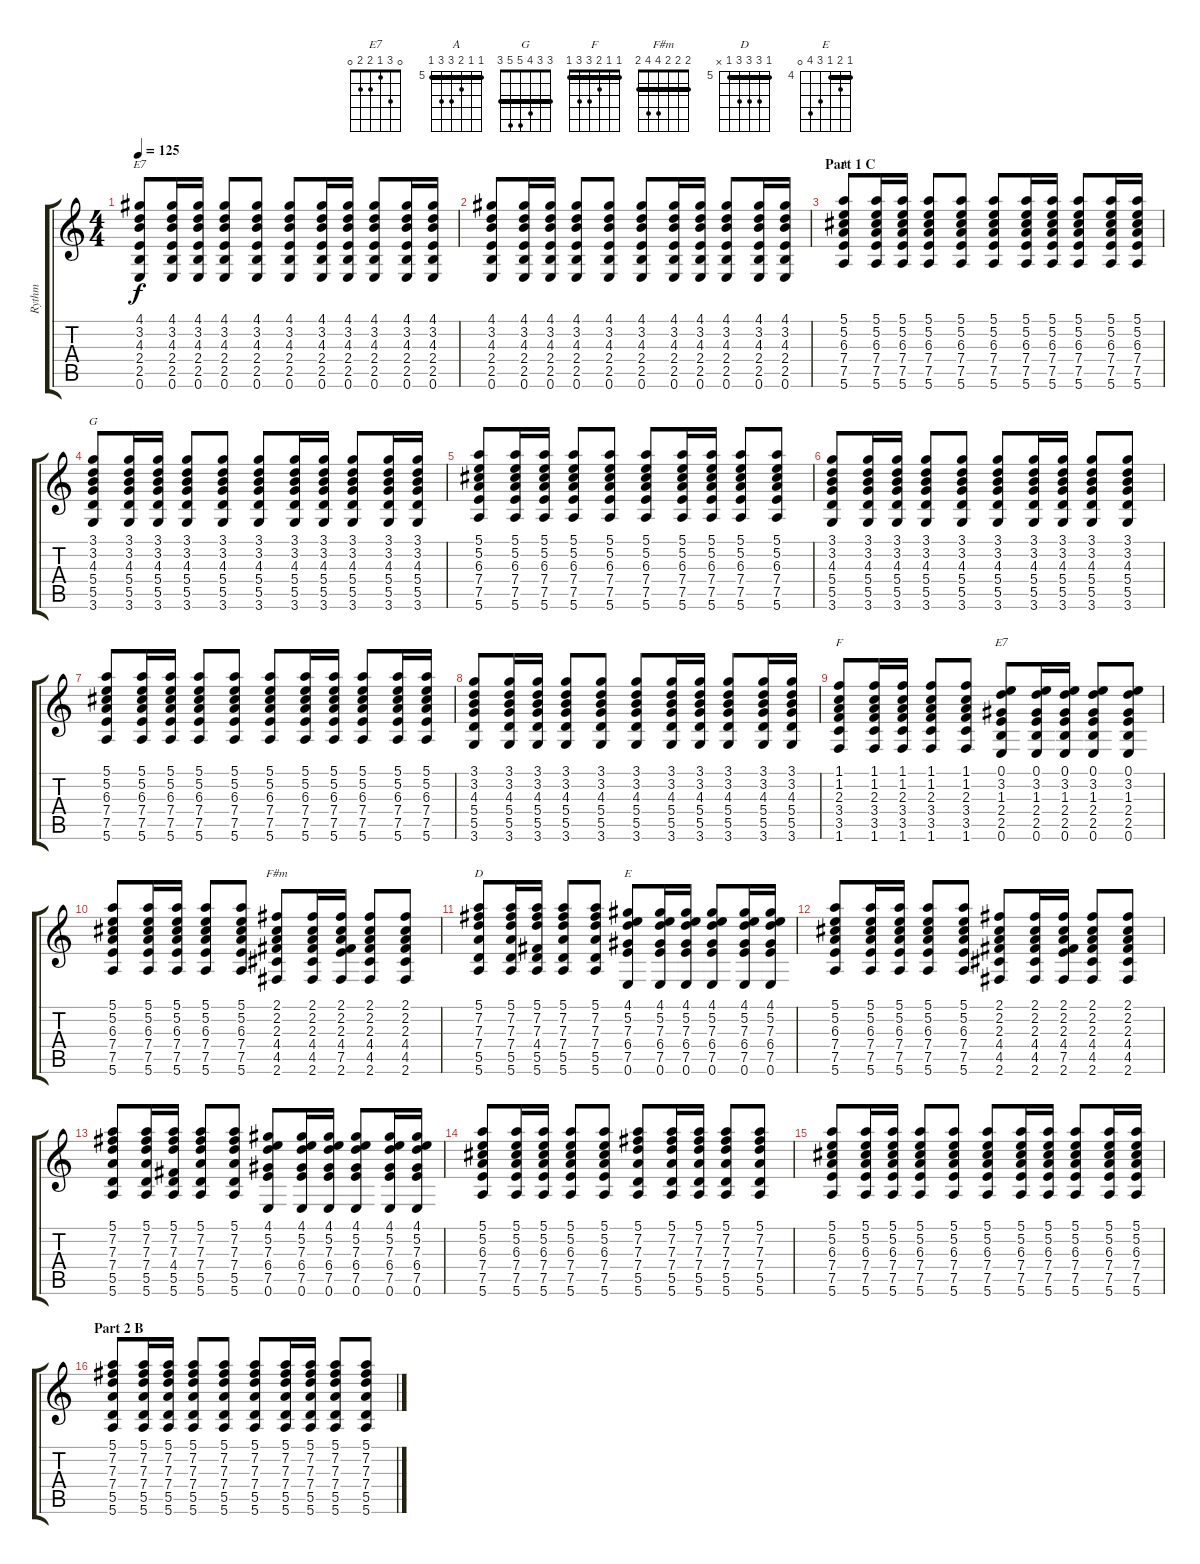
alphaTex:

\track ("Rythm" "Rythm") {instrument acousticguitarsteel}
\staff {score tabs}
\tuning (E4 B3 G3 D3 A2 E2) {hide}
\chord ("E7" 4 3 4 2 2 0) {barre 2}
\chord ("A" 5 5 6 7 7 5) {firstfret 5 barre 5}
\chord ("G" 3 3 4 5 5 3) {barre 3}
\chord ("F" 1 1 2 3 3 1) {barre 1}
\chord ("E7" 0 3 1 2 2 0)
\chord ("F#m" 2 2 2 4 4 2) {barre 2}
\chord ("D" 5 7 7 7 5 x) {firstfret 5 barre 5}
\chord ("E" 4 5 4 6 7 0) {firstfret 4 barre 4}
\ts (4 4)
\tempo 125
\clef g2
\ks c
(4.1 3.2 4.3 2.4 2.5 0.6).8{ch "E7" dy f} (4.1 3.2 4.3 2.4 2.5 0.6).16 (4.1 3.2 4.3 2.4 2.5 0.6).16 (4.1 3.2 4.3 2.4 2.5 0.6).8 (4.1 3.2 4.3 2.4 2.5 0.6).8 (4.1 3.2 4.3 2.4 2.5 0.6).8 (4.1 3.2 4.3 2.4 2.5 0.6).16 (4.1 3.2 4.3 2.4 2.5 0.6).16 (4.1 3.2 4.3 2.4 2.5 0.6).8 (4.1 3.2 4.3 2.4 2.5 0.6).16 (4.1 3.2 4.3 2.4 2.5 0.6).16 |
(4.1 3.2 4.3 2.4 2.5 0.6).8 (4.1 3.2 4.3 2.4 2.5 0.6).16 (4.1 3.2 4.3 2.4 2.5 0.6).16 (4.1 3.2 4.3 2.4 2.5 0.6).8 (4.1 3.2 4.3 2.4 2.5 0.6).8 (4.1 3.2 4.3 2.4 2.5 0.6).8 (4.1 3.2 4.3 2.4 2.5 0.6).16 (4.1 3.2 4.3 2.4 2.5 0.6).16 (4.1 3.2 4.3 2.4 2.5 0.6).8 (4.1 3.2 4.3 2.4 2.5 0.6).16 (4.1 3.2 4.3 2.4 2.5 0.6).16 |
\section ("" "Part 1 C")
(5.1 5.2 6.3 7.4 7.5 5.6).8{ch "A"} (5.1 5.2 6.3 7.4 7.5 5.6).16 (5.1 5.2 6.3 7.4 7.5 5.6).16 (5.1 5.2 6.3 7.4 7.5 5.6).8 (5.1 5.2 6.3 7.4 7.5 5.6).8 (5.1 5.2 6.3 7.4 7.5 5.6).8 (5.1 5.2 6.3 7.4 7.5 5.6).16 (5.1 5.2 6.3 7.4 7.5 5.6).16 (5.1 5.2 6.3 7.4 7.5 5.6).8 (5.1 5.2 6.3 7.4 7.5 5.6).16 (5.1 5.2 6.3 7.4 7.5 5.6).16 |
(3.1 3.2 4.3 5.4 5.5 3.6).8{ch "G"} (3.1 3.2 4.3 5.4 5.5 3.6).16 (3.1 3.2 4.3 5.4 5.5 3.6).16 (3.1 3.2 4.3 5.4 5.5 3.6).8 (3.1 3.2 4.3 5.4 5.5 3.6).8 (3.1 3.2 4.3 5.4 5.5 3.6).8 (3.1 3.2 4.3 5.4 5.5 3.6).16 (3.1 3.2 4.3 5.4 5.5 3.6).16 (3.1 3.2 4.3 5.4 5.5 3.6).8 (3.1 3.2 4.3 5.4 5.5 3.6).16 (3.1 3.2 4.3 5.4 5.5 3.6).16 |
(5.1 5.2 6.3 7.4 7.5 5.6).8 (5.1 5.2 6.3 7.4 7.5 5.6).16 (5.1 5.2 6.3 7.4 7.5 5.6).16 (5.1 5.2 6.3 7.4 7.5 5.6).8 (5.1 5.2 6.3 7.4 7.5 5.6).8 (5.1 5.2 6.3 7.4 7.5 5.6).8 (5.1 5.2 6.3 7.4 7.5 5.6).16 (5.1 5.2 6.3 7.4 7.5 5.6).16 (5.1 5.2 6.3 7.4 7.5 5.6).8 (5.1 5.2 6.3 7.4 7.5 5.6).8 |
(3.1 3.2 4.3 5.4 5.5 3.6).8 (3.1 3.2 4.3 5.4 5.5 3.6).16 (3.1 3.2 4.3 5.4 5.5 3.6).16 (3.1 3.2 4.3 5.4 5.5 3.6).8 (3.1 3.2 4.3 5.4 5.5 3.6).8 (3.1 3.2 4.3 5.4 5.5 3.6).8 (3.1 3.2 4.3 5.4 5.5 3.6).16 (3.1 3.2 4.3 5.4 5.5 3.6).16 (3.1 3.2 4.3 5.4 5.5 3.6).8 (3.1 3.2 4.3 5.4 5.5 3.6).8 |
(5.1 5.2 6.3 7.4 7.5 5.6).8 (5.1 5.2 6.3 7.4 7.5 5.6).16 (5.1 5.2 6.3 7.4 7.5 5.6).16 (5.1 5.2 6.3 7.4 7.5 5.6).8 (5.1 5.2 6.3 7.4 7.5 5.6).8 (5.1 5.2 6.3 7.4 7.5 5.6).8 (5.1 5.2 6.3 7.4 7.5 5.6).16 (5.1 5.2 6.3 7.4 7.5 5.6).16 (5.1 5.2 6.3 7.4 7.5 5.6).8 (5.1 5.2 6.3 7.4 7.5 5.6).16 (5.1 5.2 6.3 7.4 7.5 5.6).16 |
(3.1 3.2 4.3 5.4 5.5 3.6).8 (3.1 3.2 4.3 5.4 5.5 3.6).16 (3.1 3.2 4.3 5.4 5.5 3.6).16 (3.1 3.2 4.3 5.4 5.5 3.6).8 (3.1 3.2 4.3 5.4 5.5 3.6).8 (3.1 3.2 4.3 5.4 5.5 3.6).8 (3.1 3.2 4.3 5.4 5.5 3.6).16 (3.1 3.2 4.3 5.4 5.5 3.6).16 (3.1 3.2 4.3 5.4 5.5 3.6).8 (3.1 3.2 4.3 5.4 5.5 3.6).16 (3.1 3.2 4.3 5.4 5.5 3.6).16 |
(1.1 1.2 2.3 3.4 3.5 1.6).8{ch "F"} (1.1 1.2 2.3 3.4 3.5 1.6).16 (1.1 1.2 2.3 3.4 3.5 1.6).16 (1.1 1.2 2.3 3.4 3.5 1.6).8 (1.1 1.2 2.3 3.4 3.5 1.6).8 (0.1 3.2 1.3 2.4 2.5 0.6).8{ch "E7"} (0.1 3.2 1.3 2.4 2.5 0.6).16 (0.1 3.2 1.3 2.4 2.5 0.6).16 (0.1 3.2 1.3 2.4 2.5 0.6).8 (0.1 3.2 1.3 2.4 2.5 0.6).8 |
(5.1 5.2 6.3 7.4 7.5 5.6).8 (5.1 5.2 6.3 7.4 7.5 5.6).16 (5.1 5.2 6.3 7.4 7.5 5.6).16 (5.1 5.2 6.3 7.4 7.5 5.6).8 (5.1 5.2 6.3 7.4 7.5 5.6).8 (2.1 2.2 2.3 4.4 4.5 2.6).8{ch "F#m"} (2.1 2.2 2.3 4.4 4.5 2.6).16 (2.1 2.2 2.3 4.4 7.5 2.6).16 (2.1 2.2 2.3 4.4 4.5 2.6).8 (2.1 2.2 2.3 4.4 4.5 2.6).8 |
(5.1 7.2 7.3 7.4 5.5 5.6).8{ch "D"} (5.1 7.2 7.3 7.4 5.5 5.6).16 (5.1 7.2 7.3 4.4 5.5 5.6).16 (5.1 7.2 7.3 7.4 5.5 5.6).8 (5.1 7.2 7.3 7.4 5.5 5.6).8 (4.1 5.2 7.3 6.4 7.5 0.6).8{ch "E"} (4.1 5.2 7.3 6.4 7.5 0.6).16 (4.1 5.2 7.3 6.4 7.5 0.6).16 (4.1 5.2 7.3 6.4 7.5 0.6).8 (4.1 5.2 7.3 6.4 7.5 0.6).16 (4.1 5.2 7.3 6.4 7.5 0.6).16 |
(5.1 5.2 6.3 7.4 7.5 5.6).8 (5.1 5.2 6.3 7.4 7.5 5.6).16 (5.1 5.2 6.3 7.4 7.5 5.6).16 (5.1 5.2 6.3 7.4 7.5 5.6).8 (5.1 5.2 6.3 7.4 7.5 5.6).8 (2.1 2.2 2.3 4.4 4.5 2.6).8 (2.1 2.2 2.3 4.4 4.5 2.6).16 (2.1 2.2 2.3 4.4 7.5 2.6).16 (2.1 2.2 2.3 4.4 4.5 2.6).8 (2.1 2.2 2.3 4.4 4.5 2.6).8 |
(5.1 7.2 7.3 7.4 5.5 5.6).8 (5.1 7.2 7.3 7.4 5.5 5.6).16 (5.1 7.2 7.3 4.4 5.5 5.6).16 (5.1 7.2 7.3 7.4 5.5 5.6).8 (5.1 7.2 7.3 7.4 5.5 5.6).8 (4.1 5.2 7.3 6.4 7.5 0.6).8 (4.1 5.2 7.3 6.4 7.5 0.6).16 (4.1 5.2 7.3 6.4 7.5 0.6).16 (4.1 5.2 7.3 6.4 7.5 0.6).8 (4.1 5.2 7.3 6.4 7.5 0.6).16 (4.1 5.2 7.3 6.4 7.5 0.6).16 |
(5.1 5.2 6.3 7.4 7.5 5.6).8 (5.1 5.2 6.3 7.4 7.5 5.6).16 (5.1 5.2 6.3 7.4 7.5 5.6).16 (5.1 5.2 6.3 7.4 7.5 5.6).8 (5.1 5.2 6.3 7.4 7.5 5.6).8 (5.1 7.2 7.3 7.4 5.5 5.6).8 (5.1 7.2 7.3 7.4 5.5 5.6).16 (5.1 7.2 7.3 7.4 5.5 5.6).16 (5.1 7.2 7.3 7.4 5.5 5.6).8 (5.1 7.2 7.3 7.4 5.5 5.6).8 |
(5.1 5.2 6.3 7.4 7.5 5.6).8 (5.1 5.2 6.3 7.4 7.5 5.6).16 (5.1 5.2 6.3 7.4 7.5 5.6).16 (5.1 5.2 6.3 7.4 7.5 5.6).8 (5.1 5.2 6.3 7.4 7.5 5.6).8 (5.1 5.2 6.3 7.4 7.5 5.6).8 (5.1 5.2 6.3 7.4 7.5 5.6).16 (5.1 5.2 6.3 7.4 7.5 5.6).16 (5.1 5.2 6.3 7.4 7.5 5.6).8 (5.1 5.2 6.3 7.4 7.5 5.6).16 (5.1 5.2 6.3 7.4 7.5 5.6).16 |
\section ("" "Part 2 B")
(5.1 7.2 7.3 7.4 5.5 5.6).8 (5.1 7.2 7.3 7.4 5.5 5.6).16 (5.1 7.2 7.3 7.4 5.5 5.6).16 (5.1 7.2 7.3 7.4 5.5 5.6).8 (5.1 7.2 7.3 7.4 5.5 5.6).8 (5.1 7.2 7.3 7.4 5.5 5.6).8 (5.1 7.2 7.3 7.4 5.5 5.6).16 (5.1 7.2 7.3 7.4 5.5 5.6).16 (5.1 7.2 7.3 7.4 5.5 5.6).8 (5.1 7.2 7.3 7.4 5.5 5.6).8
